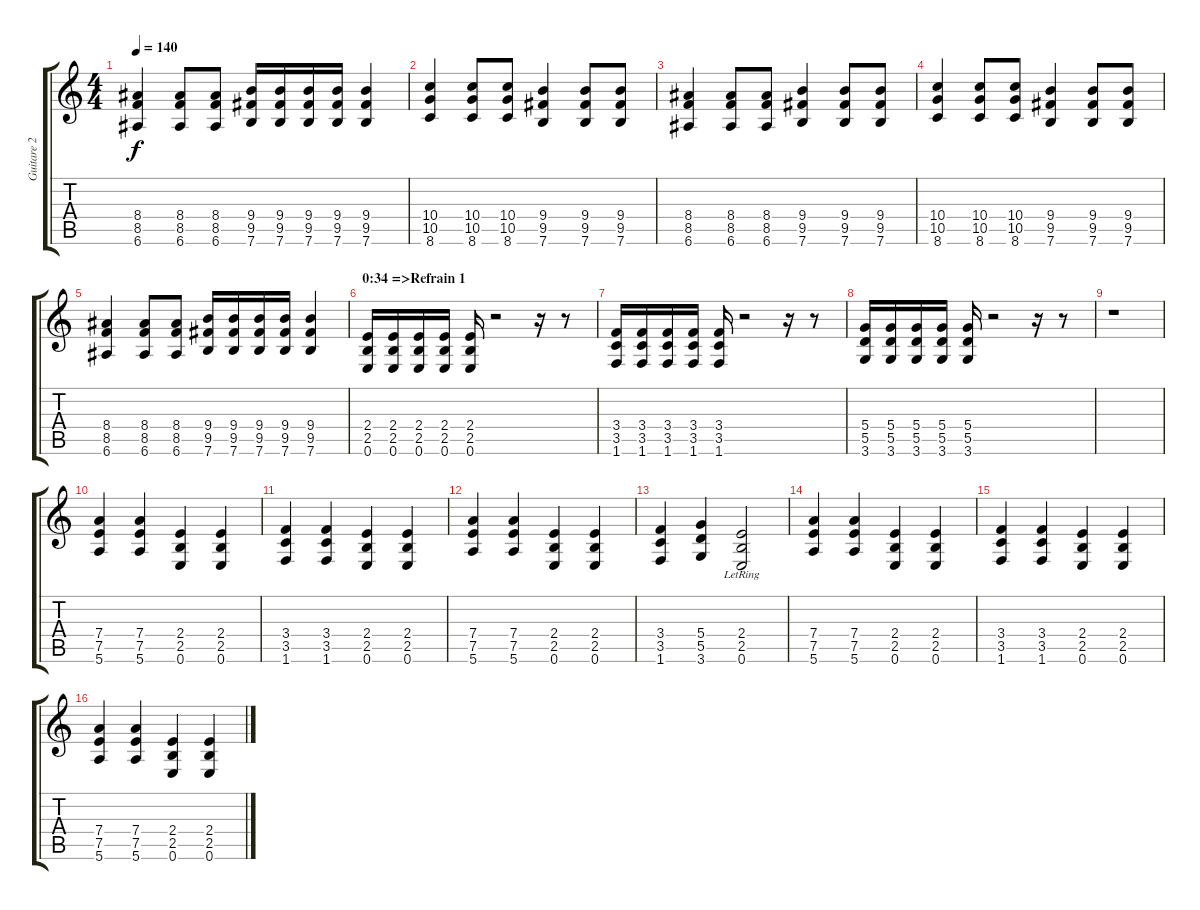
\track ("Guitare 2" "Guitare 2") {instrument overdrivenguitar}
\staff {score tabs}
\tuning (E4 B3 G3 D3 A2 E2) {hide}
\ts (4 4)
\tempo 140
\clef g2
\ks c
(8.4 8.5 6.6).4{dy f} (8.4 8.5 6.6).8 (8.4 8.5 6.6).8 (9.4 9.5 7.6).16 (9.4 9.5 7.6).16 (9.4 9.5 7.6).16 (9.4 9.5 7.6).16 (9.4 9.5 7.6).4 |
(10.4 10.5 8.6).4 (10.4 10.5 8.6).8 (10.4 10.5 8.6).8 (9.4 9.5 7.6).4 (9.4 9.5 7.6).8 (9.4 9.5 7.6).8 |
(8.4 8.5 6.6).4 (8.4 8.5 6.6).8 (8.4 8.5 6.6).8 (9.4 9.5 7.6).4 (9.4 9.5 7.6).8 (9.4 9.5 7.6).8 |
(10.4 10.5 8.6).4 (10.4 10.5 8.6).8 (10.4 10.5 8.6).8 (9.4 9.5 7.6).4 (9.4 9.5 7.6).8 (9.4 9.5 7.6).8 |
(8.4 8.5 6.6).4 (8.4 8.5 6.6).8 (8.4 8.5 6.6).8 (9.4 9.5 7.6).16 (9.4 9.5 7.6).16 (9.4 9.5 7.6).16 (9.4 9.5 7.6).16 (9.4 9.5 7.6).4 |
\section ("" "0:34 =>Refrain 1")
(2.4 2.5 0.6).16 (2.4 2.5 0.6).16 (2.4 2.5 0.6).16 (2.4 2.5 0.6).16 (2.4 2.5 0.6).16 r.2 r.16 r.8 |
(3.4 3.5 1.6).16 (3.4 3.5 1.6).16 (3.4 3.5 1.6).16 (3.4 3.5 1.6).16 (3.4 3.5 1.6).16 r.2 r.16 r.8 |
(5.4 5.5 3.6).16 (5.4 5.5 3.6).16 (5.4 5.5 3.6).16 (5.4 5.5 3.6).16 (5.4 5.5 3.6).16 r.2 r.16 r.8 |
r.1 |
(7.4 7.5 5.6).4 (7.4 7.5 5.6).4 (2.4 2.5 0.6).4 (2.4 2.5 0.6).4 |
(3.4 3.5 1.6).4 (3.4 3.5 1.6).4 (2.4 2.5 0.6).4 (2.4 2.5 0.6).4 |
(7.4 7.5 5.6).4 (7.4 7.5 5.6).4 (2.4 2.5 0.6).4 (2.4 2.5 0.6).4 |
(3.4 3.5 1.6).4 (5.4 5.5 3.6).4 (2.4{lr} 2.5{lr} 0.6{lr}).2 |
(7.4 7.5 5.6).4 (7.4 7.5 5.6).4 (2.4 2.5 0.6).4 (2.4 2.5 0.6).4 |
(3.4 3.5 1.6).4 (3.4 3.5 1.6).4 (2.4 2.5 0.6).4 (2.4 2.5 0.6).4 |
(7.4 7.5 5.6).4 (7.4 7.5 5.6).4 (2.4 2.5 0.6).4 (2.4 2.5 0.6).4
